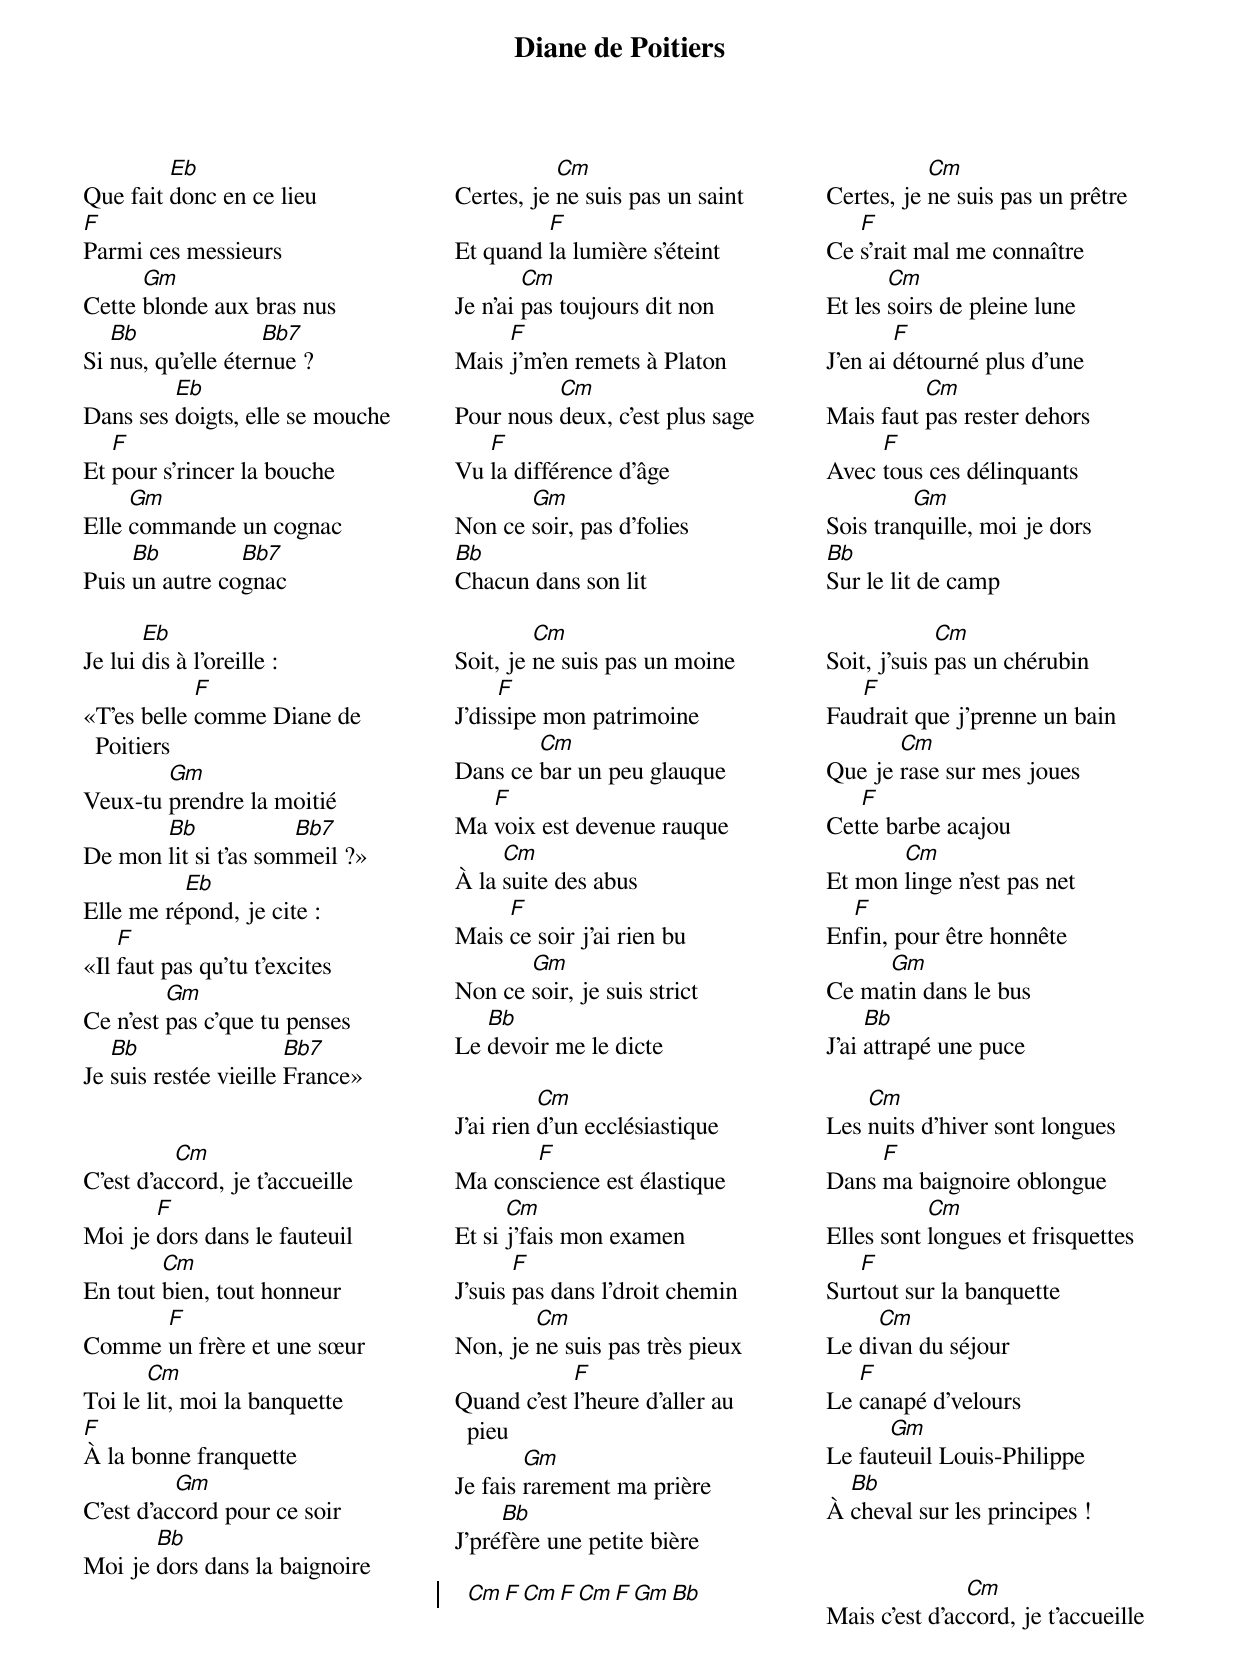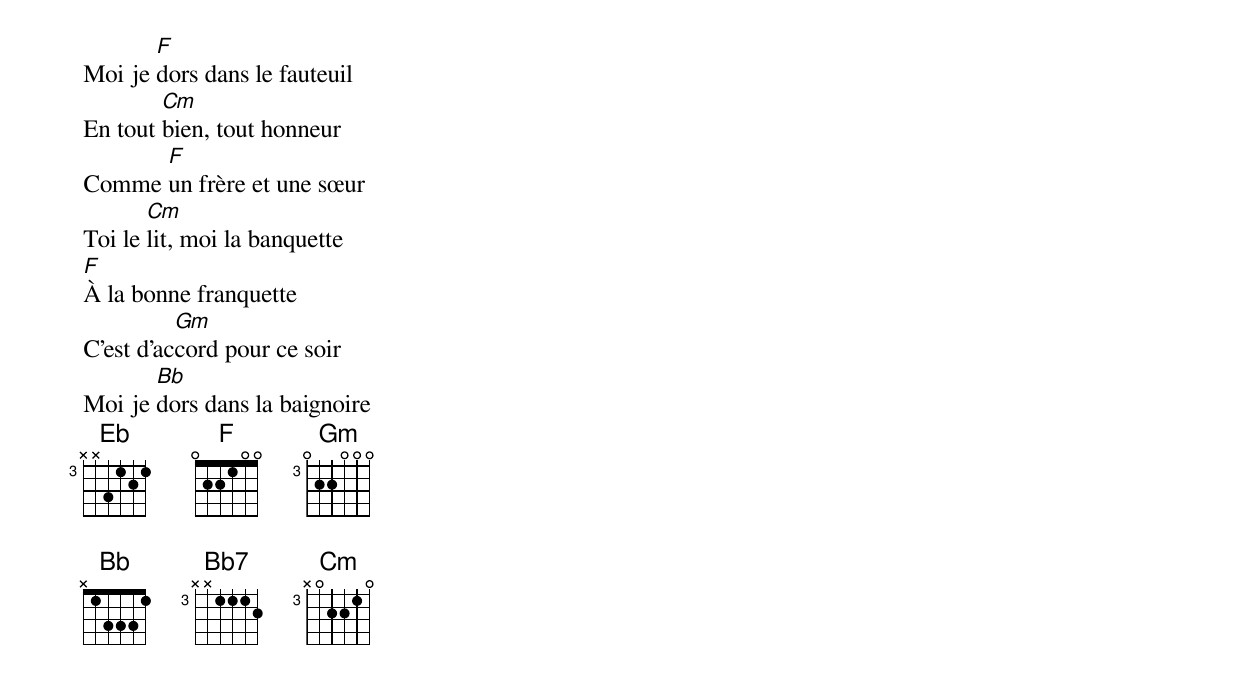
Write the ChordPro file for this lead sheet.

{title: Diane de Poitiers}
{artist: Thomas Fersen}
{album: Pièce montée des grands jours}
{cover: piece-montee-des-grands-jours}
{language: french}
{columns: 3}
{define: B&9 frets X 1 0 1 1 1 special}
{define: B&7 base-fret 1 frets X 0 2 0 2 0}
{define: E& base-fret 6 frets X 0 2 2 2 0}
{define: F base-fret 1 frets 0 2 2 1 0 0}
{define: Gm base-fret 3 frets 0 2 2 0 0 0}
{define: B& base-fret 6 frets 0 2 2 1 0 0}
{define: Cm base-fret 3 frets X 0 2 2 1 0}
{define: B&9 base-fret 1 frets 0 1 0 2 special}
{define: B&7 base-fret 1 frets 0 1 0 0}
{define: E& base-fret 1 frets 2 2 2 0}
{define: F frets 2 0 1 0}
{define: Gm frets 0 2 3 1}
{define: B& base-fret 1 frets 2 1 0 0}
{define: Cm frets 0 3 3 3}

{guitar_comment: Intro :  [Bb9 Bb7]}

Que fait [Eb]donc en ce lieu
[F]Parmi ces messieurs
Cette [Gm]blonde aux bras nus
Si [Bb]nus, qu'elle éter[Bb7]nue ?
Dans ses [Eb]doigts, elle se mouche
Et [F]pour s'rincer la bouche
Elle [Gm]commande un cognac
Puis [Bb]un autre co[Bb7]gnac

Je lui [Eb]dis à l'oreille :
«T'es belle [F]comme Diane de Poitiers
Veux-tu [Gm]prendre la moitié
De mon [Bb]lit si t'as som[Bb7]meil ?»
Elle me ré[Eb]pond, je cite :
«Il [F]faut pas qu'tu t'excites
Ce n'est [Gm]pas c'que tu penses
Je [Bb]suis restée vieille [Bb7]France»


C'est d'ac[Cm]cord, je t'accueille
Moi je [F]dors dans le fauteuil
En tout [Cm]bien, tout honneur
Comme [F]un frère et une sœur
Toi le [Cm]lit, moi la banquette
[F]À la bonne franquette
C'est d'ac[Gm]cord pour ce soir
Moi je [Bb]dors dans la baignoire

Certes, je [Cm]ne suis pas un saint
Et quand [F]la lumière s'éteint
Je n'ai [Cm]pas toujours dit non
Mais [F]j'm'en remets à Platon
Pour nous [Cm]deux, c'est plus sage
Vu [F]la différence d'âge
Non ce [Gm]soir, pas d'folies
[Bb]Chacun dans son lit

Soit, je [Cm]ne suis pas un moine
J'dis[F]sipe mon patrimoine
Dans ce [Cm]bar un peu glauque
Ma [F]voix est devenue rauque
À la [Cm]suite des abus
Mais [F]ce soir j'ai rien bu
Non ce [Gm]soir, je suis strict
Le [Bb]devoir me le dicte

J'ai rien [Cm]d'un ecclésiastique
Ma cons[F]cience est élastique
Et si [Cm]j'fais mon examen
J'suis [F]pas dans l'droit chemin
Non, je [Cm]ne suis pas très pieux
Quand c'est [F]l'heure d'aller au pieu
Je fais [Gm]rarement ma prière
J'pré[Bb]fère une petite bière

{start_of_chorus}
  [Cm F Cm F Cm F Gm Bb]
{end_of_chorus}


Certes, je [Cm]ne suis pas un prêtre
Ce [F]s'rait mal me connaître
Et les [Cm]soirs de pleine lune
J'en ai [F]détourné plus d'une
Mais faut [Cm]pas rester dehors
Avec [F]tous ces délinquants
Sois tran[Gm]quille, moi je dors
[Bb]Sur le lit de camp

Soit, j'suis [Cm]pas un chérubin
Fau[F]drait que j'prenne un bain
Que je [Cm]rase sur mes joues
Cet[F]te barbe acajou
Et mon [Cm]linge n'est pas net
En[F]fin, pour être honnête
Ce ma[Gm]tin dans le bus
J'ai [Bb]attrapé une puce

Les [Cm]nuits d'hiver sont longues
Dans [F]ma baignoire oblongue
Elles sont [Cm]longues et frisquettes
Sur[F]tout sur la banquette
Le di[Cm]van du séjour
Le [F]canapé d'velours
Le fau[Gm]teuil Louis-Philippe
À [Bb]cheval sur les principes !


Mais c'est d'ac[Cm]cord, je t'accueille
Moi je [F]dors dans le fauteuil
En tout [Cm]bien, tout honneur
Comme [F]un frère et une sœur
Toi le [Cm]lit, moi la banquette
[F]À la bonne franquette
C'est d'ac[Gm]cord pour ce soir
Moi je [Bb]dors dans la baignoire
